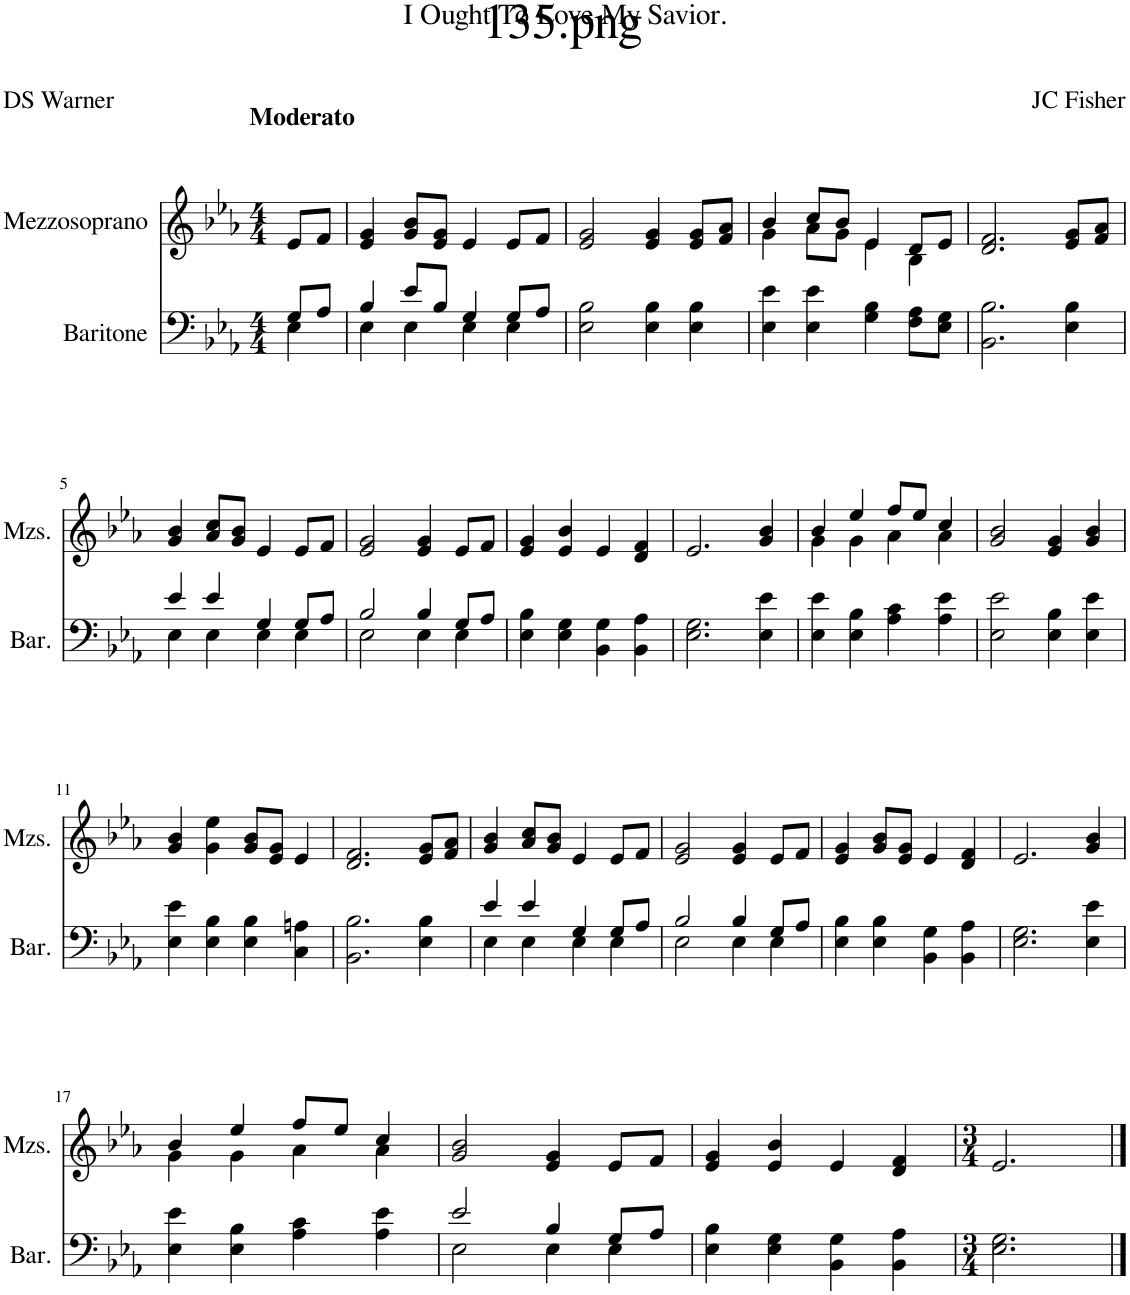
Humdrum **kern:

**kern	**kern
*part2	*part1
*staff2	*staff1
*I"Baritone	*I"Mezzosoprano
*I'Bar.	*I'Mzs.
*clefF4	*clefG2
*k[b-e-a-]	*k[b-e-a-]
*M4/4	*M4/4
=	=
*^	*
!	!	!LO:TX:a:B:t=Moderato
8G/L	4E-\	8e-/L
8A-/J	.	8f/J
=1	=1	=1
4B-/	4E-\	4e-/ 4g/
8e-/L	4E-\	8g/ 8b-/L
8B-/J	.	8e-/ 8g/J
4G/	4E-\	4e-/
8G/L	4E-\	8e-/L
8A-/J	.	8f/J
*v	*v	*
=2	=2
2E-\ 2B-\	2e-/ 2g/
4E-\ 4B-\	4e-/ 4g/
4E-\ 4B-\	8e-/ 8g/L
.	8f/ 8a-/J
=3	=3
*	*^
4E-\ 4e-\	4b-/	4g\
4E-\ 4e-\	8cc/L	8a-\L
.	8b-/J	8g\J
4G\ 4B-\	4e-/	4e-\
8F\ 8A-\L	8d/L	4B-\
8E-\ 8G\J	8e-/J	.
*	*v	*v
=4	=4
2.BB-\ 2.B-\	2.d/ 2.f/
4E-\ 4B-\	8e-/ 8g/L
.	8f/ 8a-/J
!!LO:LB:g=z
=5	=5
*^	*
4e-/	4E-\	4g/ 4b-/
4e-/	4E-\	8a-/ 8cc/L
.	.	8g/ 8b-/J
4G/	4E-\	4e-/
8G/L	4E-\	8e-/L
8A-/J	.	8f/J
=6	=6	=6
2B-/	2E-\	2e-/ 2g/
4B-/	4E-\	4e-/ 4g/
8G/L	4E-\	8e-/L
8A-/J	.	8f/J
*v	*v	*
=7	=7
4E-\ 4B-\	4e-/ 4g/
4E-\ 4G\	4e-/ 4b-/
4BB-\ 4G\	4e-/
4BB-\ 4A-\	4d/ 4f/
=8	=8
2.E-\ 2.G\	2.e-/
4E-\ 4e-\	4g/ 4b-/
=9	=9
*	*^
4E-\ 4e-\	4b-/	4g\
4E-\ 4B-\	4ee-/	4g\
4A-\ 4c\	8ff/L	4a-\
.	8ee-/J	.
4A-\ 4e-\	4cc/	4a-\
*	*v	*v
=10	=10
2E-\ 2e-\	2g/ 2b-/
4E-\ 4B-\	4e-/ 4g/
4E-\ 4e-\	4g/ 4b-/
!!LO:LB:g=z
=11	=11
4E-\ 4e-\	4g/ 4b-/
4E-\ 4B-\	4g\ 4ee-\
4E-\ 4B-\	8g/ 8b-/L
.	8e-/ 8g/J
4C\ 4An\	4e-/
=12	=12
2.BB-\ 2.B-\	2.d/ 2.f/
4E-\ 4B-\	8e-/ 8g/L
.	8f/ 8a-/J
=13	=13
*^	*
4e-/	4E-\	4g/ 4b-/
4e-/	4E-\	8a-/ 8cc/L
.	.	8g/ 8b-/J
4G/	4E-\	4e-/
8G/L	4E-\	8e-/L
8A-/J	.	8f/J
=14	=14	=14
2B-/	2E-\	2e-/ 2g/
4B-/	4E-\	4e-/ 4g/
8G/L	4E-\	8e-/L
8A-/J	.	8f/J
*v	*v	*
=15	=15
4E-\ 4B-\	4e-/ 4g/
4E-\ 4B-\	8g/ 8b-/L
.	8e-/ 8g/J
4BB-\ 4G\	4e-/
4BB-\ 4A-\	4d/ 4f/
=16	=16
2.E-\ 2.G\	2.e-/
4E-\ 4e-\	4g/ 4b-/
!!LO:LB:g=z
=17	=17
*	*^
4E-\ 4e-\	4b-/	4g\
4E-\ 4B-\	4ee-/	4g\
4A-\ 4c\	8ff/L	4a-\
.	8ee-/J	.
4A-\ 4e-\	4cc/	4a-\
*	*v	*v
=18	=18
*^	*
2e-/	2E-\	2g/ 2b-/
4B-/	4E-\	4e-/ 4g/
8G/L	4E-\	8e-/L
8A-/J	.	8f/J
*v	*v	*
=19	=19
4E-\ 4B-\	4e-/ 4g/
4E-\ 4G\	4e-/ 4b-/
4BB-\ 4G\	4e-/
4BB-\ 4A-\	4d/ 4f/
=20	=20
*M3/4	*M3/4
2.E-\ 2.G\	2.e-/
==	==
*-	*-
